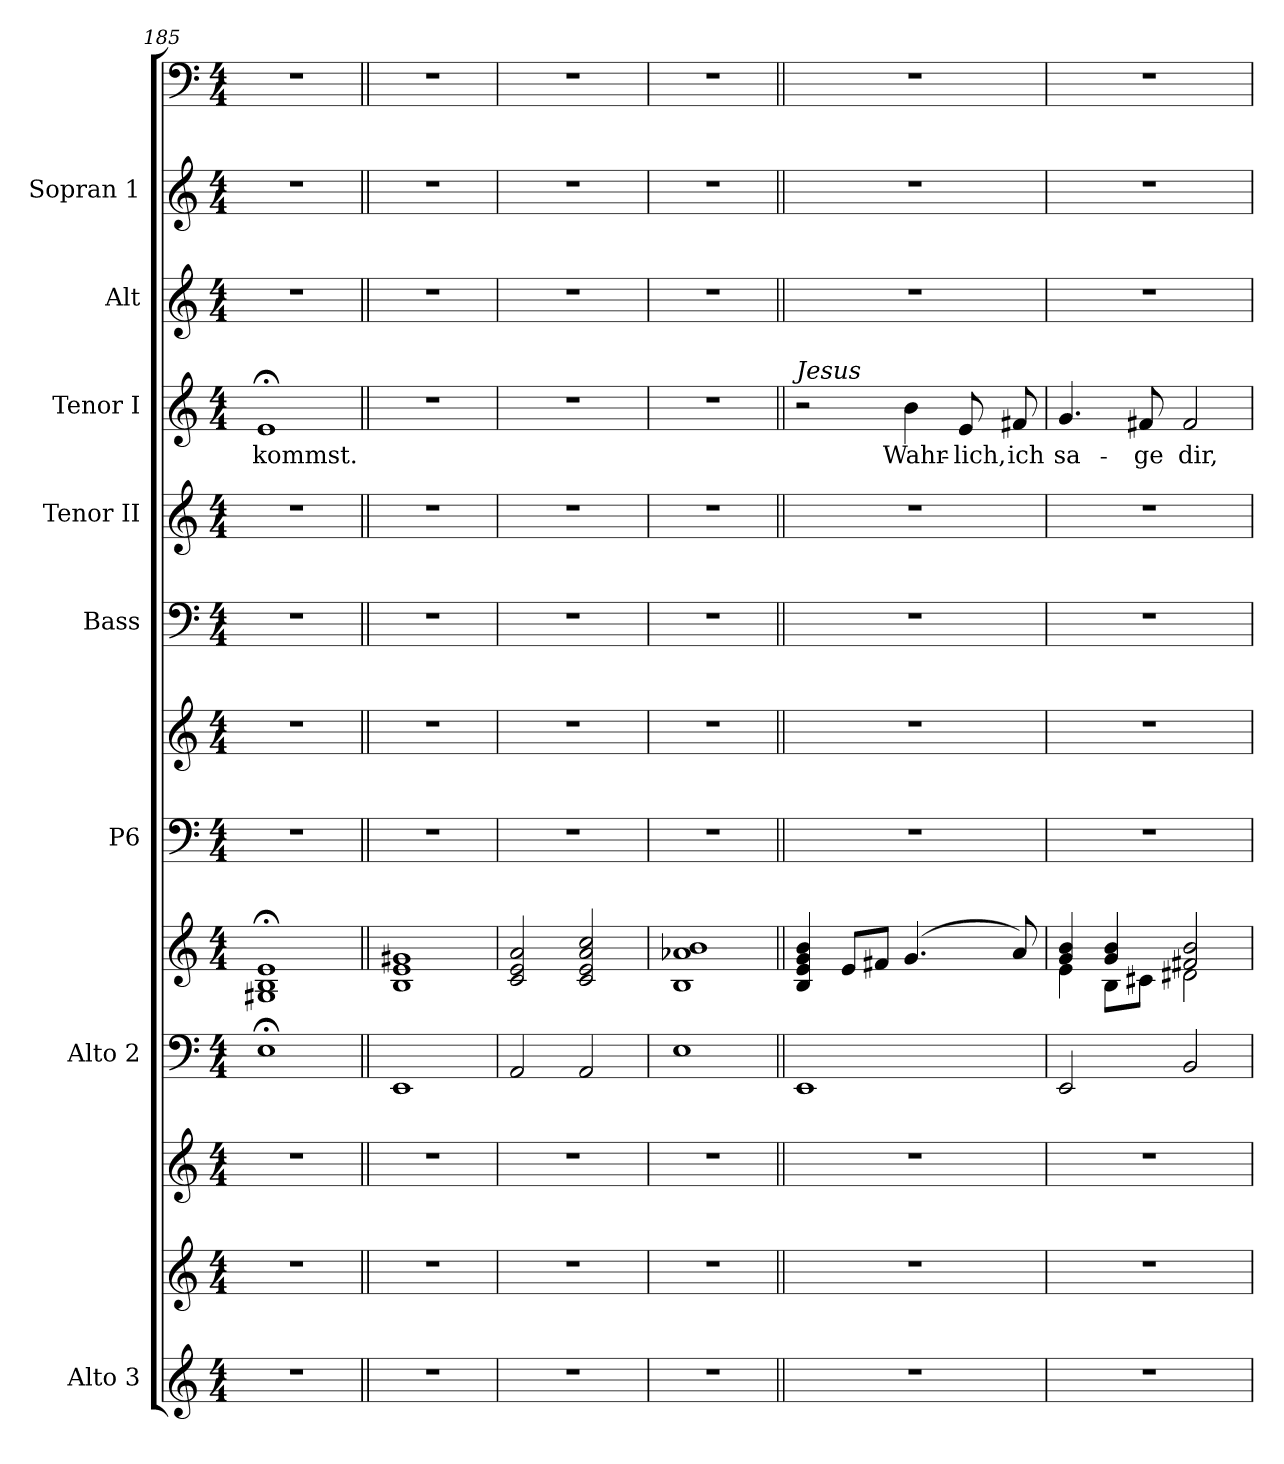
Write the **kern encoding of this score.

**kern	**kern	**kern	**kern	**kern	**kern	**kern	**kern	**kern	**kern	**text	**kern	**kern	**kern
*part11	*part10	*part9	*part8	*part8	*part7	*part7	*part6	*part5	*part4	*part4	*part3	*part2	*part1
*staff13	*staff12	*staff11	*staff10	*staff9	*staff8	*staff7	*staff6	*staff5	*staff4	*staff4	*staff3	*staff2	*staff1
*I"Alto 3	*	*	*I"Alto 2	*	*I"P6	*	*I"Bass	*I"Tenor II	*I"Tenor I	*	*I"Alt	*I"Sopran 1	*
*I'Alto 3	*	*	*I'Alto 2	*	*	*	*	*	*	*	*	*	*
*clefG2	*clefG2	*clefG2	*clefF4	*clefG2	*clefF4	*clefG2	*clefF4	*clefG2	*clefG2	*	*clefG2	*clefG2	*clefF4
*	*ITrd7c12	*ITrd7c12	*	*	*	*	*	*ITrd7c12	*ITrd7c12	*	*	*	*
*k[]	*k[]	*k[]	*k[]	*k[]	*k[]	*k[]	*k[]	*k[]	*k[]	*	*k[]	*k[]	*k[]
*C:	*C:	*C:	*C:	*C:	*C:	*C:	*C:	*C:	*C:	*	*C:	*C:	*C:
*M4/4	*M4/4	*M4/4	*M4/4	*M4/4	*M4/4	*M4/4	*M4/4	*M4/4	*M4/4	*	*M4/4	*M4/4	*M4/4
=185	=185	=185	=185	=185	=185	=185	=185	=185	=185	=185	=185	=185	=185
*	*	*	*^	*^	*	*	*	*	*	*	*	*	*
*	*	*	*	*	*	*^	*	*	*	*	*	*	*	*	*
!	!	!	!	!	!	!	!	!	!	!	!	!	!LO:LY:b	!	!	!
1r	1r	1r	1E;<	1ryy	1ryy	1ryy	1G#X; 1B; 1e;	1r	1r	1r	1r	1E;	kommst.	1r	1r	1r
=186||	=186||	=186||	=186||	=186||	=186||	=186||	=186||	=186||	=186||	=186||	=186||	=186||	=186||	=186||	=186||	=186||
1r	1r	1r	1EE	1ryy	1ryy	1ryy	1B 1e 1g#X	1r	1r	1r	1r	1r	.	1r	1r	1r
=187	=187	=187	=187	=187	=187	=187	=187	=187	=187	=187	=187	=187	=187	=187	=187	=187
1r	1r	1r	2AA/	1ryy	1ryy	1ryy	2c/ 2e/ 2a/	1r	1r	1r	1r	1r	.	1r	1r	1r
.	.	.	2AA/	.	.	.	2c/ 2e/ 2a/ 2cc/	.	.	.	.	.	.	.	.	.
=188	=188	=188	=188	=188	=188	=188	=188	=188	=188	=188	=188	=188	=188	=188	=188	=188
1r	1r	1r	1E	1ryy	1ryy	1ryy	1B 1a-X 1b	1r	1r	1r	1r	1r	.	1r	1r	1r
=189||	=189||	=189||	=189||	=189||	=189||	=189||	=189||	=189||	=189||	=189||	=189||	=189||	=189||	=189||	=189||	=189||
!	!	!	!	!	!	!	!	!	!	!	!	!LO:TX:a:i:t=Jesus	!	!	!	!
1r	1r	1r	1EE	1ryy	1ryy	1ryy	4B/ 4e/ 4g/ 4b/	1r	1r	1r	1r	2r	.	1r	1r	1r
.	.	.	.	.	.	.	8e/L	.	.	.	.	.	.	.	.	.
.	.	.	.	.	.	.	8f#X/J	.	.	.	.	.	.	.	.	.
!	!	!	!	!	!	!	!	!	!	!	!	!	!LO:LY:b	!	!	!
.	.	.	.	.	.	.	(>4.g/	.	.	.	.	4B\	Wahr-	.	.	.
!	!	!	!	!	!	!	!	!	!	!	!	!	!LO:LY:b	!	!	!
.	.	.	.	.	.	.	.	.	.	.	.	8E/	-lich,	.	.	.
!	!	!	!	!	!	!	!	!	!	!	!	!	!LO:LY:b	!	!	!
.	.	.	.	.	.	.	8a/)	.	.	.	.	8F#X/	ich	.	.	.
=190	=190	=190	=190	=190	=190	=190	=190	=190	=190	=190	=190	=190	=190	=190	=190	=190
!	!	!	!	!	!	!	!	!	!	!	!	!	!LO:LY:b	!	!	!
1r	1r	1r	2EE/	1ryy	1ryy	4e\	4g/ 4b/	1r	1r	1r	1r	4.G/	sa-	1r	1r	1r
.	.	.	.	.	.	8B\L	4g/ 4b/	.	.	.	.	.	.	.	.	.
!	!	!	!	!	!	!	!	!	!	!	!	!	!LO:LY:b	!	!	!
.	.	.	.	.	.	8c#X\J	.	.	.	.	.	8F#X/	-ge	.	.	.
!	!	!	!	!	!	!	!	!	!	!	!	!	!LO:LY:b	!	!	!
.	.	.	2BB/	.	.	2d#X\	2f#X/ 2b/	.	.	.	.	2F#/	dir,	.	.	.
*	*	*	*v	*v	*	*	*	*	*	*	*	*	*	*	*	*
*	*	*	*	*v	*v	*v	*	*	*	*	*	*	*	*	*
=	=	=	=	=	=	=	=	=	=	=	=	=	=
*-	*-	*-	*-	*-	*-	*-	*-	*-	*-	*-	*-	*-	*-
